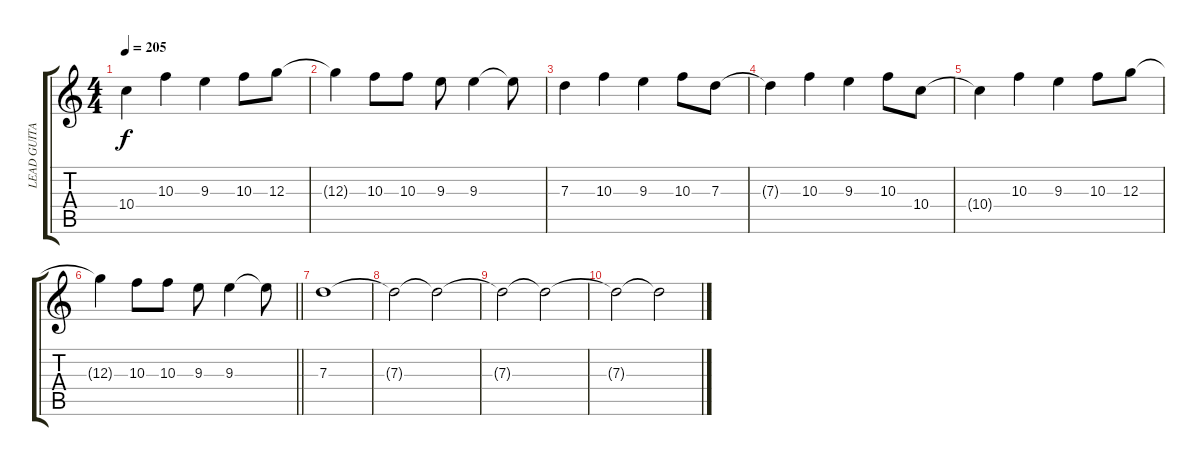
\track ("LEAD GUITAR" "LEAD GUITA") {instrument overdrivenguitar}
\staff {score tabs}
\tuning (E4 B3 G3 D3 A2 E2) {hide}
\ts (4 4)
\tempo 205
\clef g2
\ks c
10.4{t}.4{dy f} 10.3.4 9.3.4 10.3.8 12.3.8 |
12.3{t}.4 10.3.8 10.3.8 9.3.8 9.3.4 9.3{t}.8 |
7.3.4 10.3.4 9.3.4 10.3.8 7.3.8 |
7.3{t}.4 10.3.4 9.3.4 10.3.8 10.4.8 |
10.4{t}.4 10.3.4 9.3.4 10.3.8 12.3.8 |
\barLineRight lightlight
12.3{t}.4 10.3.8 10.3.8 9.3.8 9.3.4 9.3{t}.8 |
7.3.1 |
7.3{t}.2 7.3{t}.2 |
7.3{t}.2 7.3{t}.2 |
7.3{t}.2 7.3{t}.2
